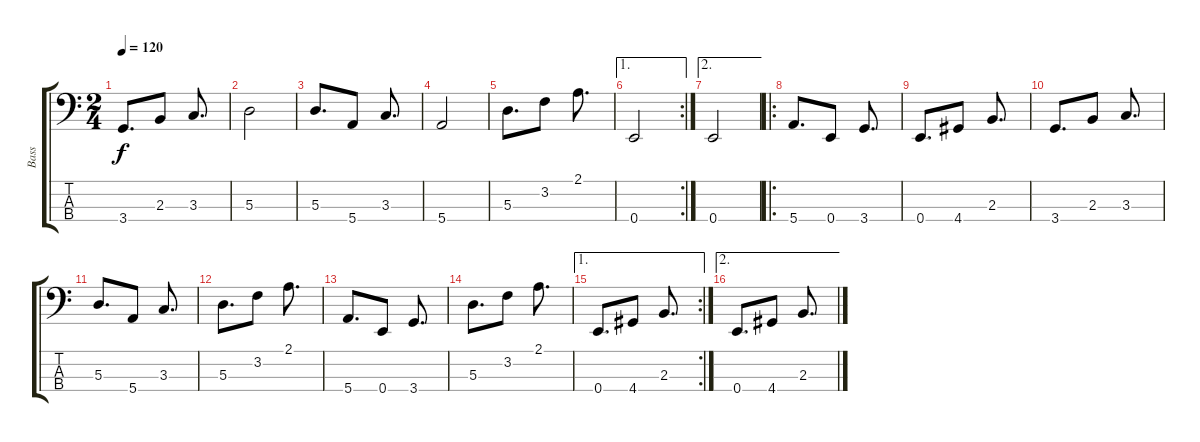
\track ("Bass" "Bass") {instrument electricbassfinger}
\staff {score tabs}
\tuning (G2 D2 A1 E1) {hide}
\ts (2 4)
\tempo 120
\clef f4
\ks aminor
3.4.8{d dy f} 2.3.8 3.3.8{d} |
5.3.2 |
5.3.8{d} 5.4.8 3.3.8{d} |
5.4.2 |
5.3.8{d} 3.2.8 2.1.8{d} |
\ae 1
\rc 2
0.4.2 |
\ae 2
0.4.2 |
\ro
5.4.8{d} 0.4.8 3.4.8{d} |
0.4.8{d} 4.4.8 2.3.8{d} |
3.4.8{d} 2.3.8 3.3.8{d} |
5.3.8{d} 5.4.8 3.3.8{d} |
5.3.8{d} 3.2.8 2.1.8{d} |
5.4.8{d} 0.4.8 3.4.8{d} |
5.3.8{d} 3.2.8 2.1.8{d} |
\ae 1
\rc 2
0.4.8{d} 4.4.8 2.3.8{d} |
\ae 2
0.4.8{d} 4.4.8 2.3.8{d}
